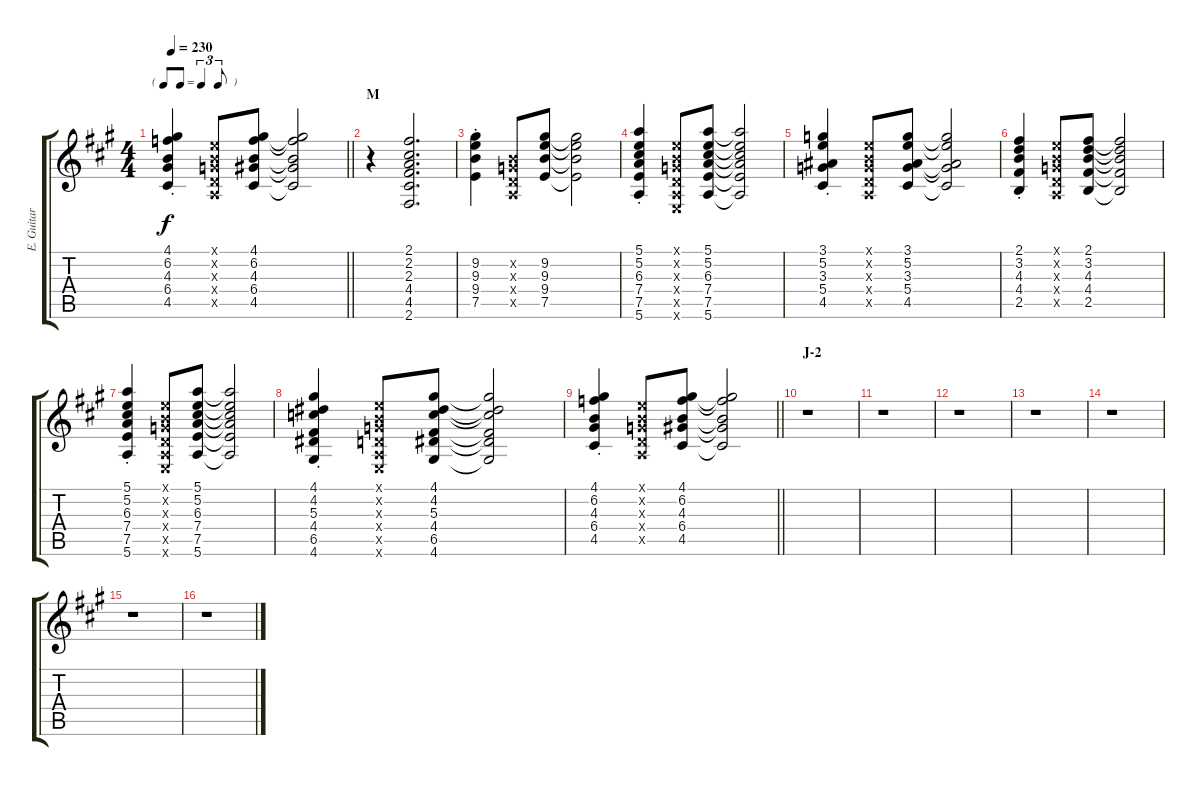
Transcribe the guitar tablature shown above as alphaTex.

\track ("E. Guitar II" "E. Guitar ") {instrument overdrivenguitar}
\staff {score tabs}
\tuning (E4 B3 G3 D3 A2 E2) {hide}
\ts (4 4)
\tf triplet8th
\tempo 230
\clef g2
\barLineRight lightlight
\ks a
(4.1{st} 6.2{st} 4.3{st} 6.4{st} 4.5{st}).4{dy f} (0.1{x} 0.2{x} 0.3{x} 0.4{x} 0.5{x}).8 (4.1 6.2 4.3 6.4 4.5).8 (4.1{t} 6.2{t} 4.3{t} 6.4{t} 4.5{t}).2 |
\section ("" "M")
r.4 (2.1 2.2 2.3 4.4 4.5 2.6).2{d} |
(9.2{st} 9.3{st} 9.4{st} 7.5{st}).4 (0.2{x} 0.3{x} 0.4{x} 0.5{x}).8 (9.2 9.3 9.4 7.5).8 (9.2{t} 9.3{t} 9.4{t} 7.5{t}).2 |
(5.1{st} 5.2{st} 6.3{st} 7.4{st} 7.5{st} 5.6{st}).4 (0.1{x} 0.2{x} 0.3{x} 0.4{x} 0.5{x} 0.6{x}).8 (5.1 5.2 6.3 7.4 7.5 5.6).8 (5.1{t} 5.2{t} 6.3{t} 7.4{t} 7.5{t} 5.6{t}).2 |
(3.1{st} 5.2{st} 3.3{st} 5.4{st} 4.5{st}).4 (0.1{x} 0.2{x} 0.3{x} 0.4{x} 0.5{x}).8 (3.1 5.2 3.3 5.4 4.5).8 (3.1{t} 5.2{t} 3.3{t} 5.4{t} 4.5{t}).2 |
(2.1{st} 3.2{st} 4.3{st} 4.4{st} 2.5{st}).4 (0.1{x} 0.2{x} 0.3{x} 0.4{x} 0.5{x}).8 (2.1 3.2 4.3 4.4 2.5).8 (2.1{t} 3.2{t} 4.3{t} 4.4{t} 2.5{t}).2 |
(5.1{st} 5.2{st} 6.3{st} 7.4{st} 7.5{st} 5.6{st}).4 (0.1{x} 0.2{x} 0.3{x} 0.4{x} 0.5{x} 0.6{x}).8 (5.1 5.2 6.3 7.4 7.5 5.6).8 (5.1{t} 5.2{t} 6.3{t} 7.4{t} 7.5{t} 5.6{t}).2 |
(4.1{st} 4.2{st} 5.3{st} 4.4{st} 6.5{st} 4.6{st}).4 (0.1{x} 0.2{x} 0.3{x} 0.4{x} 0.5{x} 0.6{x}).8 (4.1 4.2 5.3 4.4 6.5 4.6).8 (4.1{t} 4.2{t} 5.3{t} 4.4{t} 6.5{t} 4.6{t}).2 |
\barLineRight lightlight
(4.1{st} 6.2{st} 4.3{st} 6.4{st} 4.5{st}).4 (0.1{x} 0.2{x} 0.3{x} 0.4{x} 0.5{x}).8 (4.1 6.2 4.3 6.4 4.5).8 (4.1{t} 6.2{t} 4.3{t} 6.4{t} 4.5{t}).2 |
\section ("" "J-2")
r.1 |
r.1 |
r.1 |
r.1 |
r.1 |
r.1 |
r.1
